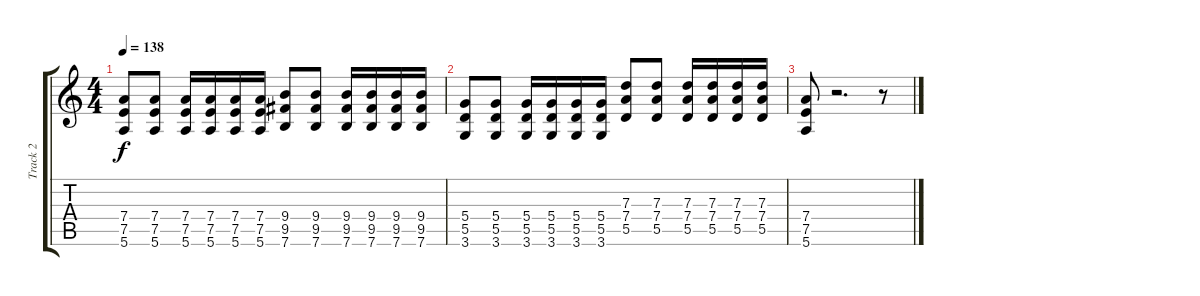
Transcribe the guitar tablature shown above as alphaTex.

\track ("Track 2" "Track 2") {instrument distortionguitar}
\staff {score tabs}
\tuning (E4 B3 G3 D3 A2 E2) {hide}
\ts (4 4)
\tempo 138
\clef g2
\ks c
(7.4 7.5 5.6).8{dy f} (7.4 7.5 5.6).8 (7.4 7.5 5.6).16 (7.4 7.5 5.6).16 (7.4 7.5 5.6).16 (7.4 7.5 5.6).16 (9.4 9.5 7.6).8 (9.4 9.5 7.6).8 (9.4 9.5 7.6).16 (9.4 9.5 7.6).16 (9.4 9.5 7.6).16 (9.4 9.5 7.6).16 |
(5.4 5.5 3.6).8 (5.4 5.5 3.6).8 (5.4 5.5 3.6).16 (5.4 5.5 3.6).16 (5.4 5.5 3.6).16 (5.4 5.5 3.6).16 (7.3 7.4 5.5).8 (7.3 7.4 5.5).8 (7.3 7.4 5.5).16 (7.3 7.4 5.5).16 (7.3 7.4 5.5).16 (7.3 7.4 5.5).16 |
(7.4 7.5 5.6).8 r.2{d} r.8
